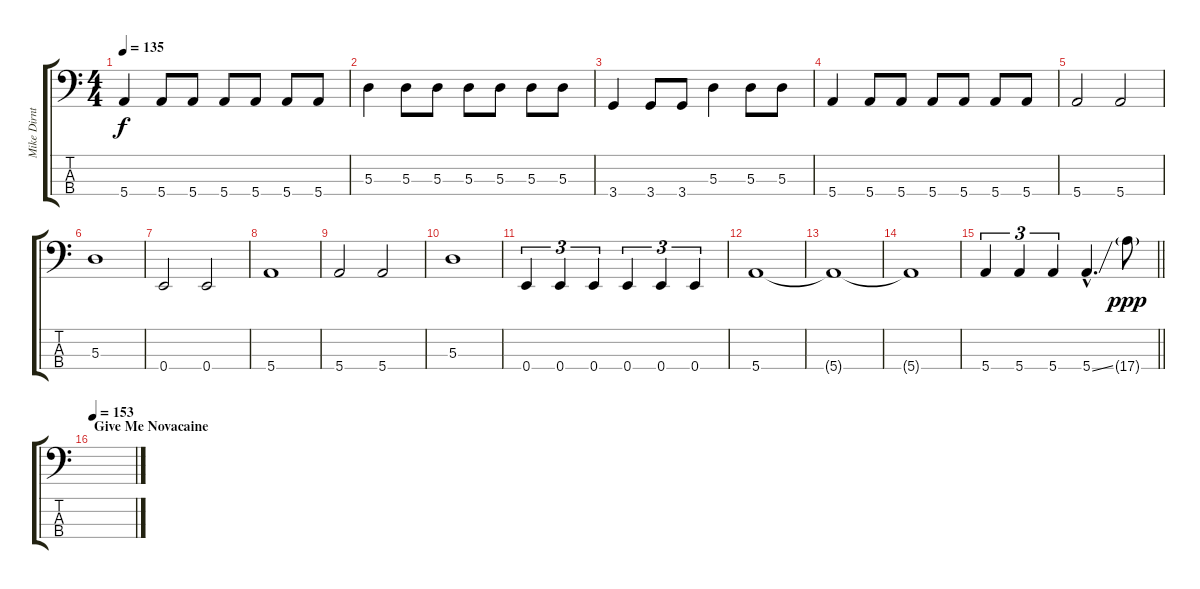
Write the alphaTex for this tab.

\track ("Mike Dirnt" "Mike Dirnt") {instrument electricbassfinger}
\staff {score tabs}
\tuning (G2 D2 A1 E1) {hide}
\ts (4 4)
\tempo 135
\clef f4
\ks c
5.4.4{dy f} 5.4.8 5.4.8 5.4.8 5.4.8 5.4.8 5.4.8 |
5.3.4 5.3.8 5.3.8 5.3.8 5.3.8 5.3.8 5.3.8 |
3.4.4 3.4.8 3.4.8 5.3.4 5.3.8 5.3.8 |
5.4.4 5.4.8 5.4.8 5.4.8 5.4.8 5.4.8 5.4.8 |
5.4.2 5.4.2 |
5.3.1 |
0.4.2 0.4.2 |
5.4.1 |
5.4.2 5.4.2 |
5.3.1 |
0.4.4{tu (3 2)} 0.4.4{tu (3 2)} 0.4.4{tu (3 2)} 0.4.4{tu (3 2)} 0.4.4{tu (3 2)} 0.4.4{tu (3 2)} |
5.4.1 |
5.4{t}.1 |
5.4{t}.1 |
\barLineRight lightlight
5.4.4{tu (3 2)} 5.4.4{tu (3 2)} 5.4.4{tu (3 2)} 5.4{ss hac}.4{d} 17.4{g}.8{dy ppp} |
\section ("" "Give Me Novacaine")
\tempo 153
